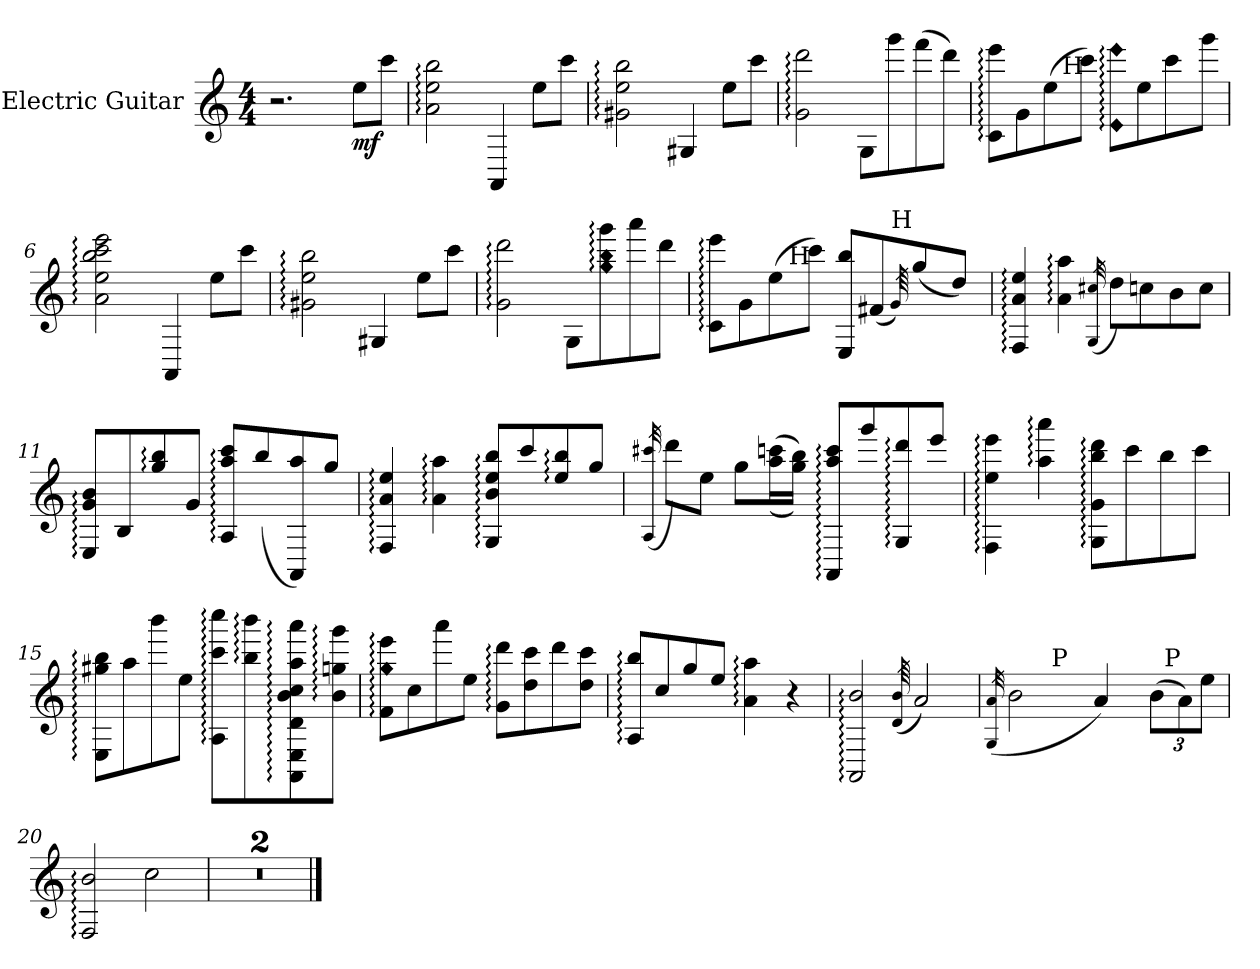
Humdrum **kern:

**kern	**dynam
*part1	*part1
*staff1	*staff1
*I"Electric Guitar	*
*clefG2	*
*ITrd7c12	*
*k[]	*
*C:	*
*M4/4	*
*MM65	*
=1	=1
2.r	.
!	!LO:DY:b
8e\L	mf
8cc\J	.
=2	=2
2A\:: 2e\:: 2b\::	.
4AAA/	.
8e\L	.
8cc\J	.
=3	=3
2G#X\:: 2e\:: 2b\::	.
4GG#X/	.
8e\L	.
8cc\J	.
=4	=4
*MM65	*
2G\:: 2dd\::	.
8GG\L	.
8gg\	.
(8ff\	.
8dd\J)	.
=5	=5
*MM67	*
*^	*
8C\:: 8ee\::L	4ryy	.
8G\	.	.
(8e\	16ryy	.
!	!LO:TX:a:t=H	!
.	2ryy	.
8cc\J)	.	.
!LO:N:n=1:head=diamond	!	!
!LO:N:n=2:head=diamond	!	!
8E\:: 8ee\::L	.	.
8e\	.	.
*MM60	*	*
8cc\	.	.
.	8.ryy	.
8gg\J	.	.
*v	*v	*
!!LO:LB:g=z
=6	=6
*MM63	*
*^	*
!LO:N:n=1:head=diamond	!	!
!LO:N:n=5:head=diamond	!	!
*v	*v	*
2A\:: 2e\:: 2b\:: 2cc\:: 2ee\::	.
4AAA/	.
8e\L	.
8cc\J	.
=7	=7
*MM65	*
2G#X\:: 2e\:: 2b\::	.
4GG#X/	.
8e\L	.
8cc\J	.
=8	=8
*MM65	*
2G\:: 2dd\::	.
8GG\L	.
!LO:N:n=1:head=diamond	!
!LO:N:n=2:head=diamond	!
8g\:: 8b\:: 8gg\::	.
8aa\	.
8dd\J	.
=9	=9
*MM67	*
*^	*
*	*^	*
8C\:: 8ee\::L	4ryy	2ryy	.
8G\	.	.	.
(8e\	16ryy	.	.
!	!LO:TX:a:t=H	!	!
.	2ryy	.	.
8cc\J)	.	.	.
8EE/ 8b/L	.	8.ryy	.
(8F#X/	.	.	.
!	!	!LO:TX:a:t=H	!
.	.	4ryy	.
64qG/)	.	.	.
(8g/	.	.	.
.	8.ryy	.	.
8d/J)	.	.	.
.	.	16ryy	.
*v	*v	*v	*
=10	=10
*MM64	*
4FF/:: 4A/:: 4e/::	.
4A\:: 4a\::	.
(32qGG/ 32qc#X/	.
8d\L)	.
8cn\	.
8B\	.
8c\J	.
!!LO:LB:g=z
=11	=11
*MM65	*
8EE/:: 8G/:: 8B/::L	.
8BB/	.
8g/:: 8b/::	.
8G/J	.
8AA/:: 8a/:: 8cc/::L	.
(8b/	.
8AAA/ 8a/)	.
8g/J	.
=12	=12
*MM65	*
4FF/:: 4A/:: 4e/::	.
4A\:: 4a\::	.
8GG/:: 8B/:: 8e/:: 8b/::L	.
8cc/	.
8e/:: 8b/::	.
8g/J	.
=13	=13
(32qAA/ 32qcc#X/	.
8dd\L)	.
8e\J	.
8g\L	.
((16a\ 16ccn\L	.
16g\ 16b\JJ))	.
8AAA/:: 8a/:: 8cc/::L	.
8gg/	.
8GG/:: 8dd/::	.
8ee/J	.
!!LO:LB:g=z
=14	=14
*MM64	*
4FF\:: 4e\:: 4ee\::	.
4a\:: 4aa\::	.
8GG\:: 8G\:: 8b\:: 8dd\::L	.
8cc\	.
8b\	.
8cc\J	.
=15	=15
8EE\:: 8g#X\:: 8b\::L	.
8a\	.
8bb\	.
8e\J	.
8AA\:: 8cc\:: 8ccc\::L	.
8b\:: 8bb\::	.
8AAA\:: 8EE\:: 8D\:: 8B\:: 8c\:: 8a\:: 8aa\::	.
8B\:: 8gn\:: 8gg\::J	.
=16	=16
*MM66	*
!LO:N:n=2:head=diamond	!
8F\:: 8g\:: 8ee\::L	.
8c\	.
8aa\	.
8e\J	.
8G\:: 8dd\::L	.
8d\ 8cc\	.
8dd\	.
8d\ 8cc\J	.
=17	=17
*MM64	*
8AA/:: 8b/::L	.
8c/	.
8g/	.
8e/J	.
4A\:: 4a\::	.
4r	.
!!LO:LB:g=z
=18	=18
*MM65	*
2AAA/:: 2B/::	.
(64qD/ 64qB/	.
2A/)	.
=19	=19
(32qGG/ 32qA/	.
*^	*
*	*^	*
2B\	4ryy	3%2ryy	.
!	!LO:TX:a:t=P	!	!
.	2.ryy	.	.
4A/)	.	.	.
.	.	12.ryy	.
*Xbrackettup	*	*	*
(12B\L	.	.	.
!	!	!LO:TX:a:t=P	!
.	.	6ryy	.
12A\)	.	.	.
12e\J	.	.	.
.	.	24ryy	.
*v	*v	*v	*
=20	=20
*MM63	*
2FF/:: 2B/::	.
2c\	.
=21	=21
1r	.
=22	=22
1r	.
==	==
*-	*-
